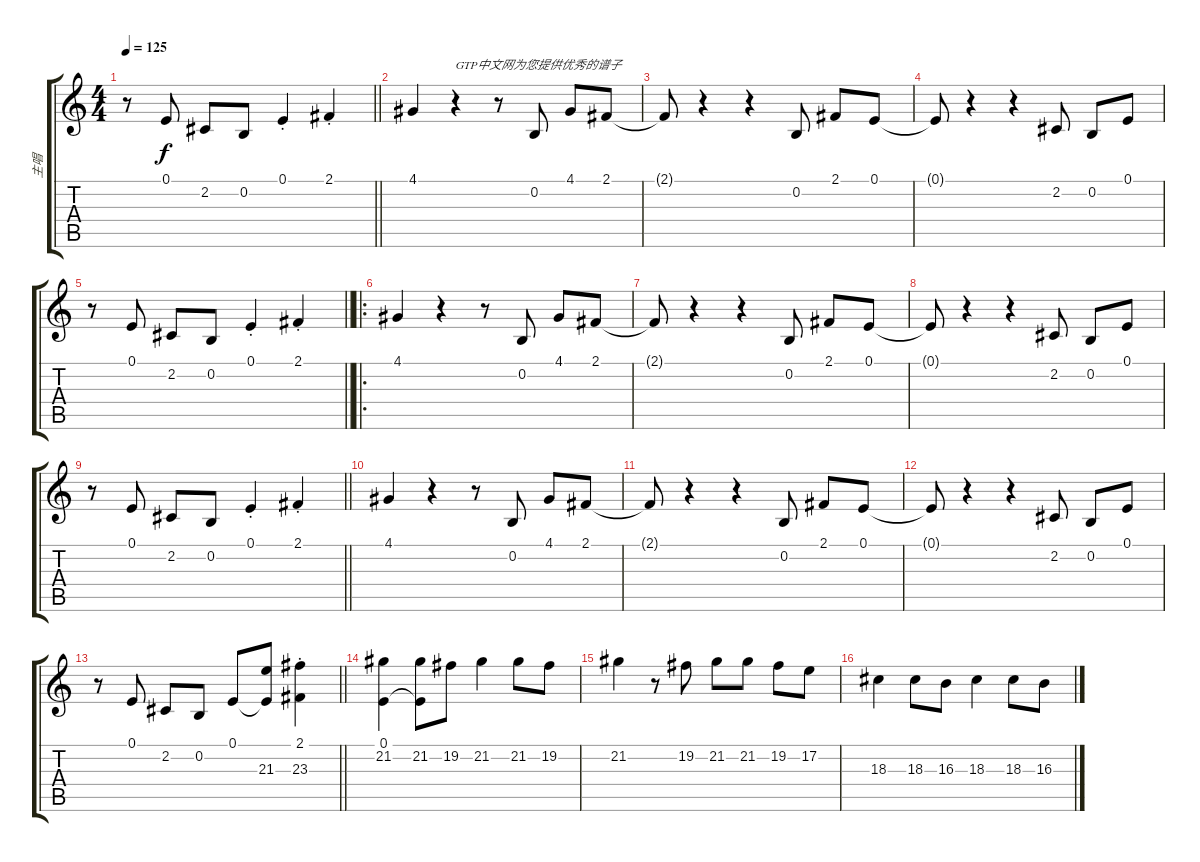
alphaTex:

\track ("主唱" "主唱") {instrument lead6voice}
\staff {score tabs}
\tuning (E4 B3 G3 D3 A2 E2) {hide}
\ts (4 4)
\tempo 125
\clef g2
\barLineRight lightlight
\ks c
r.8{dy f} 0.1.8 2.2.8 0.2.8 0.1{st}.4 2.1{st}.4 |
4.1.4 r.4{txt "GTP中文网为您提供优秀的谱子"} r.8 0.2.8 4.1.8 2.1.8 |
2.1{t}.8 r.4 r.4 0.2.8 2.1.8 0.1.8 |
0.1{t}.8 r.4 r.4 2.2.8 0.2.8 0.1.8 |
\barLineRight lightlight
r.8 0.1.8 2.2.8 0.2.8 0.1{st}.4 2.1{st}.4 |
\ro
4.1.4 r.4 r.8 0.2.8 4.1.8 2.1.8 |
2.1{t}.8 r.4 r.4 0.2.8 2.1.8 0.1.8 |
0.1{t}.8 r.4 r.4 2.2.8 0.2.8 0.1.8 |
\barLineRight lightlight
r.8 0.1.8 2.2.8 0.2.8 0.1{st}.4 2.1{st}.4 |
4.1.4 r.4 r.8 0.2.8 4.1.8 2.1.8 |
2.1{t}.8 r.4 r.4 0.2.8 2.1.8 0.1.8 |
0.1{t}.8 r.4 r.4 2.2.8 0.2.8 0.1.8 |
\barLineRight lightlight
r.8 0.1.8 2.2.8 0.2.8 0.1.8 (0.1{t} 21.3).8 (2.1{st} 23.3).4 |
(0.1 21.2).4 (0.1{t} 21.2).8 19.2.8 21.2.4 21.2.8 19.2.8 |
21.2.4 r.8 19.2.8 21.2.8 21.2.8 19.2.8 17.2.8 |
18.3.4 18.3.8 16.3.8 18.3.4 18.3.8 16.3.8
